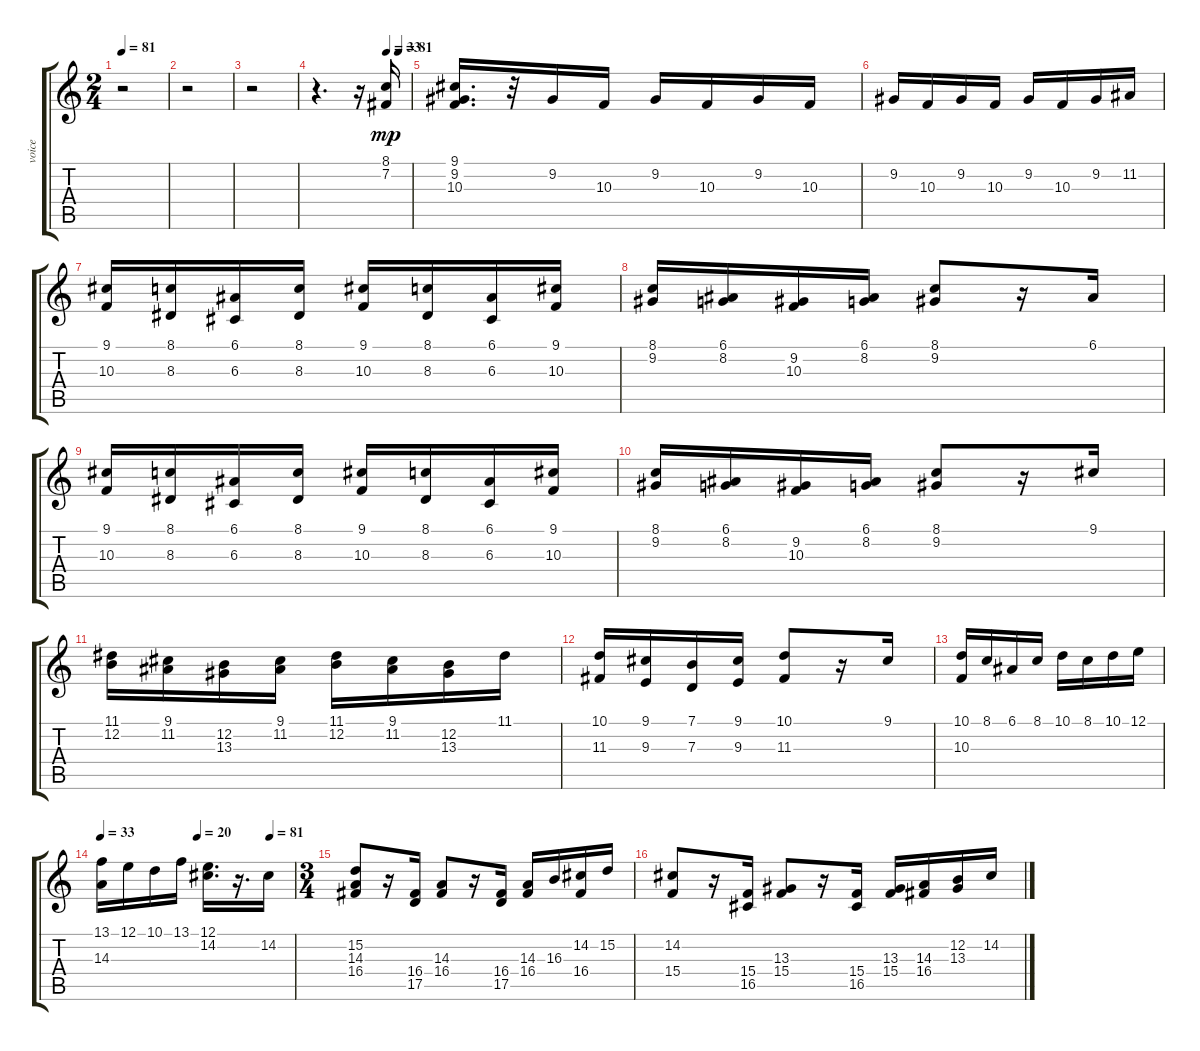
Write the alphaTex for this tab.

\track ("voice" "voice") {instrument clarinet}
\staff {score tabs}
\tuning (E4 B3 G3 D3 A2 E2) {hide}
\ts (2 4)
\tempo 81
\clef g2
\ks c
r.2{dy mp} |
r.2 |
r.2 |
\tempo (33 0.75)
\tempo (81 0.875)
r.4{d} r.16 (8.1 7.2).16 |
(9.1 9.2 10.3).16{d} r.32 9.2.16 10.3.16 9.2.16 10.3.16 9.2.16 10.3.16 |
9.2.16 10.3.16 9.2.16 10.3.16 9.2.16 10.3.16 9.2.16 11.2.16 |
(9.1 10.3).16 (8.1 8.3).16 (6.1 6.3).16 (8.1 8.3).16 (9.1 10.3).16 (8.1 8.3).16 (6.1 6.3).16 (9.1 10.3).16 |
(8.1 9.2).16 (6.1 8.2).16 (9.2 10.3).16 (6.1 8.2).16 (8.1 9.2).8 r.16 6.1.16 |
(9.1 10.3).16 (8.1 8.3).16 (6.1 6.3).16 (8.1 8.3).16 (9.1 10.3).16 (8.1 8.3).16 (6.1 6.3).16 (9.1 10.3).16 |
(8.1 9.2).16 (6.1 8.2).16 (9.2 10.3).16 (6.1 8.2).16 (8.1 9.2).8 r.16 9.1.16 |
(11.1 12.2).16 (9.1 11.2).16 (12.2 13.3).16 (9.1 11.2).16 (11.1 12.2).16 (9.1 11.2).16 (12.2 13.3).16 11.1.16 |
(10.1 11.3).16 (9.1 9.3).16 (7.1 7.3).16 (9.1 9.3).16 (10.1 11.3).8 r.16 9.1.16 |
(10.1 10.3).16 8.1.16 6.1.16 8.1.16 10.1.16 8.1.16 10.1.16 12.1.16 |
\tempo 33
\tempo (20 0.5)
\tempo (81 0.875)
(13.1 14.3).16 12.1.16 10.1.16 13.1.16 (12.1 14.2).16{d} r.16{d} 14.2.16 |
\ts (3 4)
(15.2 14.3 16.4).8 r.16 (16.4 17.5).16 (14.3 16.4).8 r.16 (16.4 17.5).16 (14.3 16.4).16 16.3.16 (14.2 16.4).16 15.2.16 |
(14.2 15.4).8 r.16 (15.4 16.5).16 (13.3 15.4).8 r.16 (15.4 16.5).16 (13.3 15.4).16 (14.3 16.4).16 (12.2 13.3).16 14.2.16
